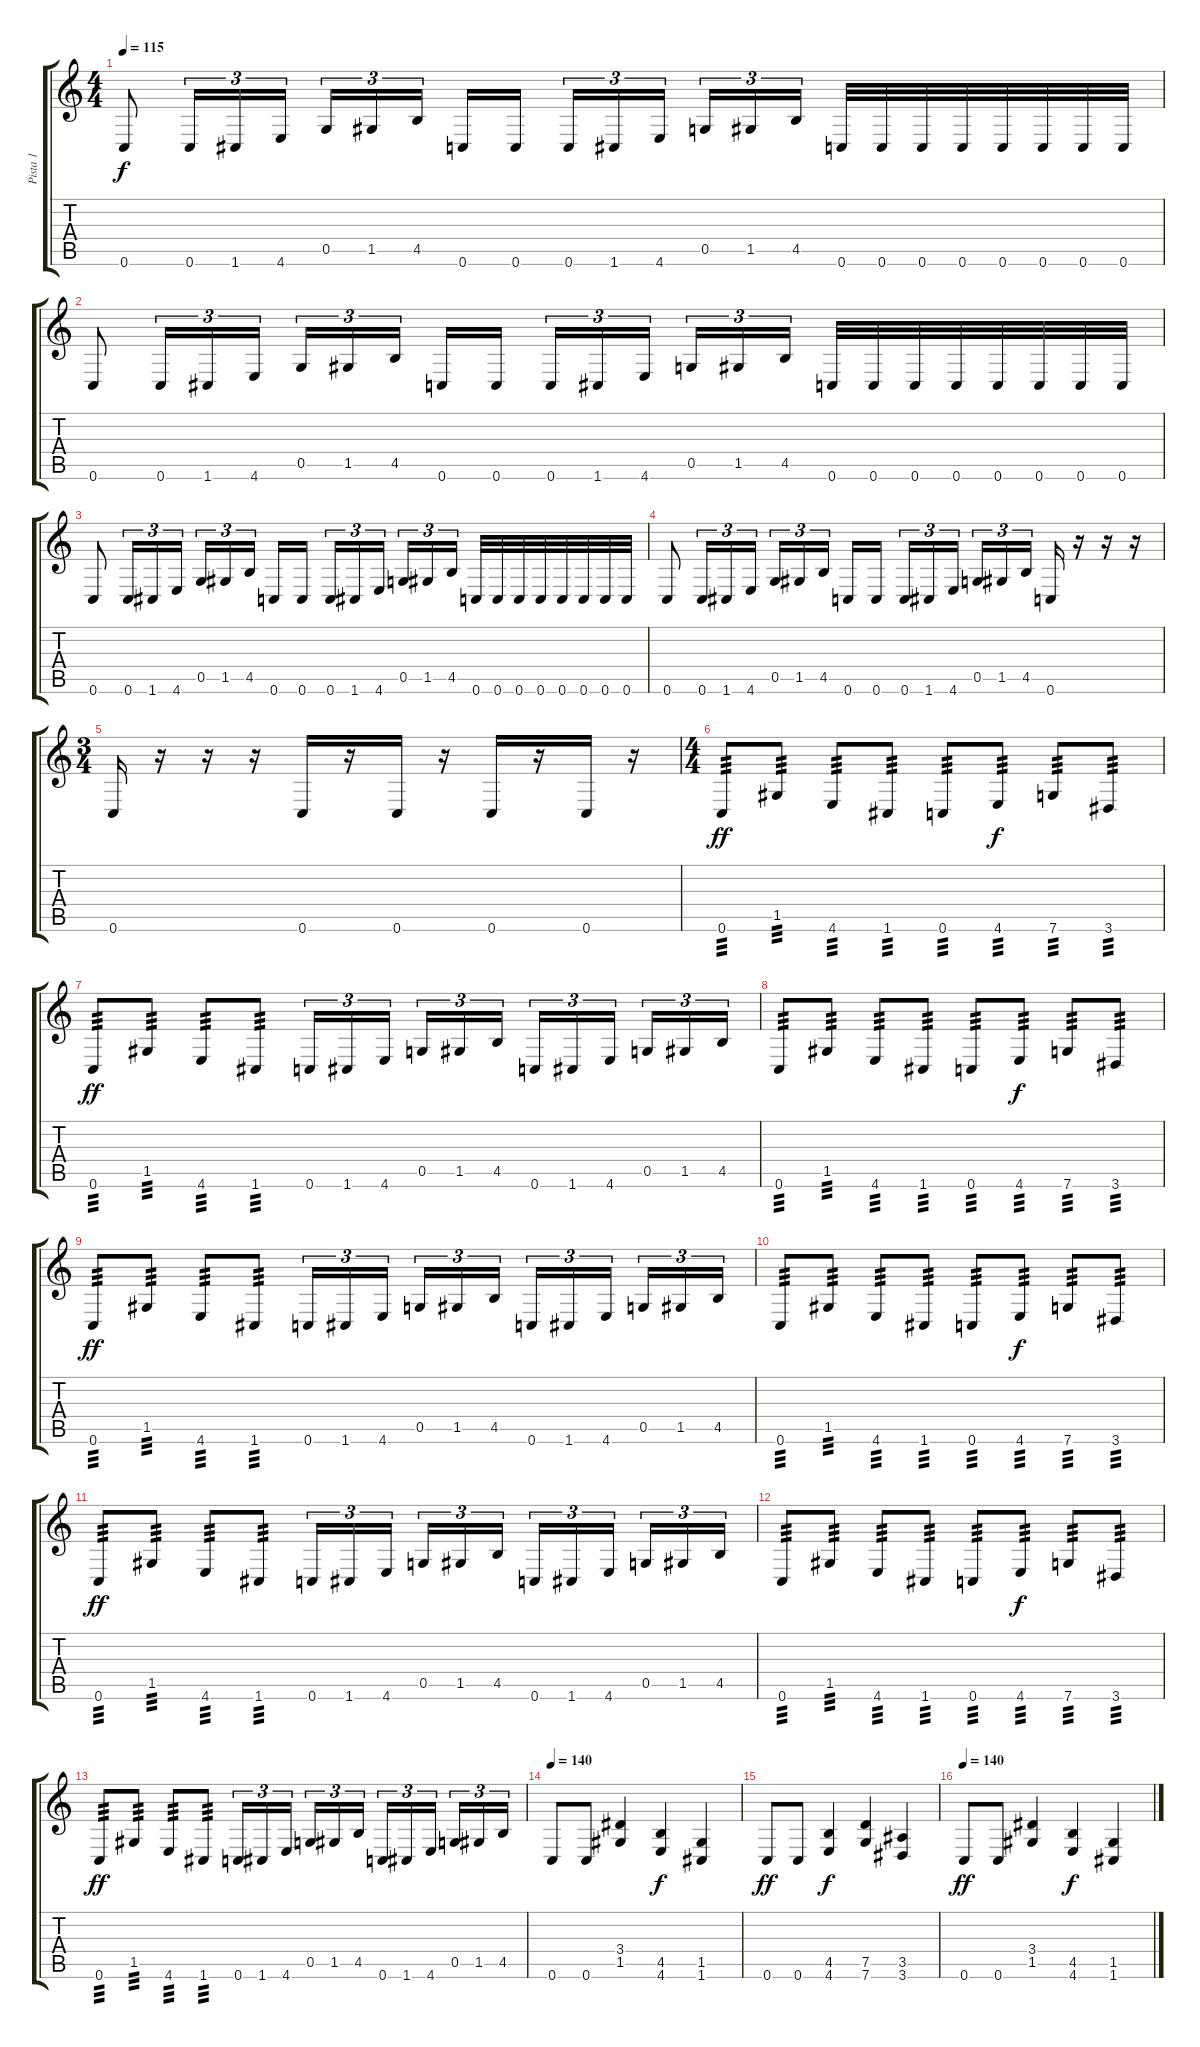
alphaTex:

\track ("Pista 1" "Pista 1") {instrument distortionguitar}
\staff {score tabs}
\tuning (D4 A3 F3 C3 G2 C2) {hide}
\ts (4 4)
\tempo 115
\clef g2
\ks c
0.6.8{dy f} 0.6.16{tu (3 2)} 1.6.16{tu (3 2)} 4.6.16{tu (3 2)} 0.5.16{tu (3 2)} 1.5.16{tu (3 2)} 4.5.16{tu (3 2) beam splitsecondary} 0.6.16 0.6.16 0.6.16{tu (3 2)} 1.6.16{tu (3 2)} 4.6.16{tu (3 2) beam splitsecondary} 0.5.16{tu (3 2)} 1.5.16{tu (3 2)} 4.5.16{tu (3 2)} 0.6.32 0.6.32 0.6.32 0.6.32 0.6.32 0.6.32 0.6.32 0.6.32 |
0.6.8 0.6.16{tu (3 2)} 1.6.16{tu (3 2)} 4.6.16{tu (3 2)} 0.5.16{tu (3 2)} 1.5.16{tu (3 2)} 4.5.16{tu (3 2) beam splitsecondary} 0.6.16 0.6.16 0.6.16{tu (3 2)} 1.6.16{tu (3 2)} 4.6.16{tu (3 2) beam splitsecondary} 0.5.16{tu (3 2)} 1.5.16{tu (3 2)} 4.5.16{tu (3 2)} 0.6.32 0.6.32 0.6.32 0.6.32 0.6.32 0.6.32 0.6.32 0.6.32 |
0.6.8 0.6.16{tu (3 2)} 1.6.16{tu (3 2)} 4.6.16{tu (3 2)} 0.5.16{tu (3 2)} 1.5.16{tu (3 2)} 4.5.16{tu (3 2) beam splitsecondary} 0.6.16 0.6.16 0.6.16{tu (3 2)} 1.6.16{tu (3 2)} 4.6.16{tu (3 2) beam splitsecondary} 0.5.16{tu (3 2)} 1.5.16{tu (3 2)} 4.5.16{tu (3 2)} 0.6.32 0.6.32 0.6.32 0.6.32 0.6.32 0.6.32 0.6.32 0.6.32 |
0.6.8 0.6.16{tu (3 2)} 1.6.16{tu (3 2)} 4.6.16{tu (3 2)} 0.5.16{tu (3 2)} 1.5.16{tu (3 2)} 4.5.16{tu (3 2) beam splitsecondary} 0.6.16 0.6.16 0.6.16{tu (3 2)} 1.6.16{tu (3 2)} 4.6.16{tu (3 2) beam splitsecondary} 0.5.16{tu (3 2)} 1.5.16{tu (3 2)} 4.5.16{tu (3 2)} 0.6.16 r.16 r.16 r.16 |
\ts (3 4)
0.6.16 r.16 r.16 r.16 0.6.16 r.16 0.6.16 r.16 0.6.16 r.16 0.6.16 r.16 |
\ts (4 4)
0.6.8{tp 3 dy ff} 1.5.8{tp 3} 4.6.8{tp 3} 1.6.8{tp 3} 0.6.8{tp 3} 4.6.8{tp 3 dy f} 7.6.8{tp 3} 3.6.8{tp 3} |
0.6.8{tp 3 dy ff} 1.5.8{tp 3} 4.6.8{tp 3} 1.6.8{tp 3} 0.6.16{tu (3 2)} 1.6.16{tu (3 2)} 4.6.16{tu (3 2) beam splitsecondary} 0.5.16{tu (3 2)} 1.5.16{tu (3 2)} 4.5.16{tu (3 2)} 0.6.16{tu (3 2)} 1.6.16{tu (3 2)} 4.6.16{tu (3 2) beam splitsecondary} 0.5.16{tu (3 2)} 1.5.16{tu (3 2)} 4.5.16{tu (3 2)} |
0.6.8{tp 3} 1.5.8{tp 3} 4.6.8{tp 3} 1.6.8{tp 3} 0.6.8{tp 3} 4.6.8{tp 3 dy f} 7.6.8{tp 3} 3.6.8{tp 3} |
0.6.8{tp 3 dy ff} 1.5.8{tp 3} 4.6.8{tp 3} 1.6.8{tp 3} 0.6.16{tu (3 2)} 1.6.16{tu (3 2)} 4.6.16{tu (3 2) beam splitsecondary} 0.5.16{tu (3 2)} 1.5.16{tu (3 2)} 4.5.16{tu (3 2)} 0.6.16{tu (3 2)} 1.6.16{tu (3 2)} 4.6.16{tu (3 2) beam splitsecondary} 0.5.16{tu (3 2)} 1.5.16{tu (3 2)} 4.5.16{tu (3 2)} |
0.6.8{tp 3} 1.5.8{tp 3} 4.6.8{tp 3} 1.6.8{tp 3} 0.6.8{tp 3} 4.6.8{tp 3 dy f} 7.6.8{tp 3} 3.6.8{tp 3} |
0.6.8{tp 3 dy ff} 1.5.8{tp 3} 4.6.8{tp 3} 1.6.8{tp 3} 0.6.16{tu (3 2)} 1.6.16{tu (3 2)} 4.6.16{tu (3 2) beam splitsecondary} 0.5.16{tu (3 2)} 1.5.16{tu (3 2)} 4.5.16{tu (3 2)} 0.6.16{tu (3 2)} 1.6.16{tu (3 2)} 4.6.16{tu (3 2) beam splitsecondary} 0.5.16{tu (3 2)} 1.5.16{tu (3 2)} 4.5.16{tu (3 2)} |
0.6.8{tp 3} 1.5.8{tp 3} 4.6.8{tp 3} 1.6.8{tp 3} 0.6.8{tp 3} 4.6.8{tp 3 dy f} 7.6.8{tp 3} 3.6.8{tp 3} |
0.6.8{tp 3 dy ff} 1.5.8{tp 3} 4.6.8{tp 3} 1.6.8{tp 3} 0.6.16{tu (3 2)} 1.6.16{tu (3 2)} 4.6.16{tu (3 2) beam splitsecondary} 0.5.16{tu (3 2)} 1.5.16{tu (3 2)} 4.5.16{tu (3 2)} 0.6.16{tu (3 2)} 1.6.16{tu (3 2)} 4.6.16{tu (3 2) beam splitsecondary} 0.5.16{tu (3 2)} 1.5.16{tu (3 2)} 4.5.16{tu (3 2)} |
\tempo 140
0.6.8 0.6.8 (3.4 1.5).4 (4.5 4.6).4{dy f} (1.5 1.6).4 |
0.6.8{dy ff} 0.6.8 (4.5 4.6).4{dy f} (7.5 7.6).4 (3.5 3.6).4 |
\tempo 140
0.6.8{dy ff} 0.6.8 (3.4 1.5).4 (4.5 4.6).4{dy f} (1.5 1.6).4
